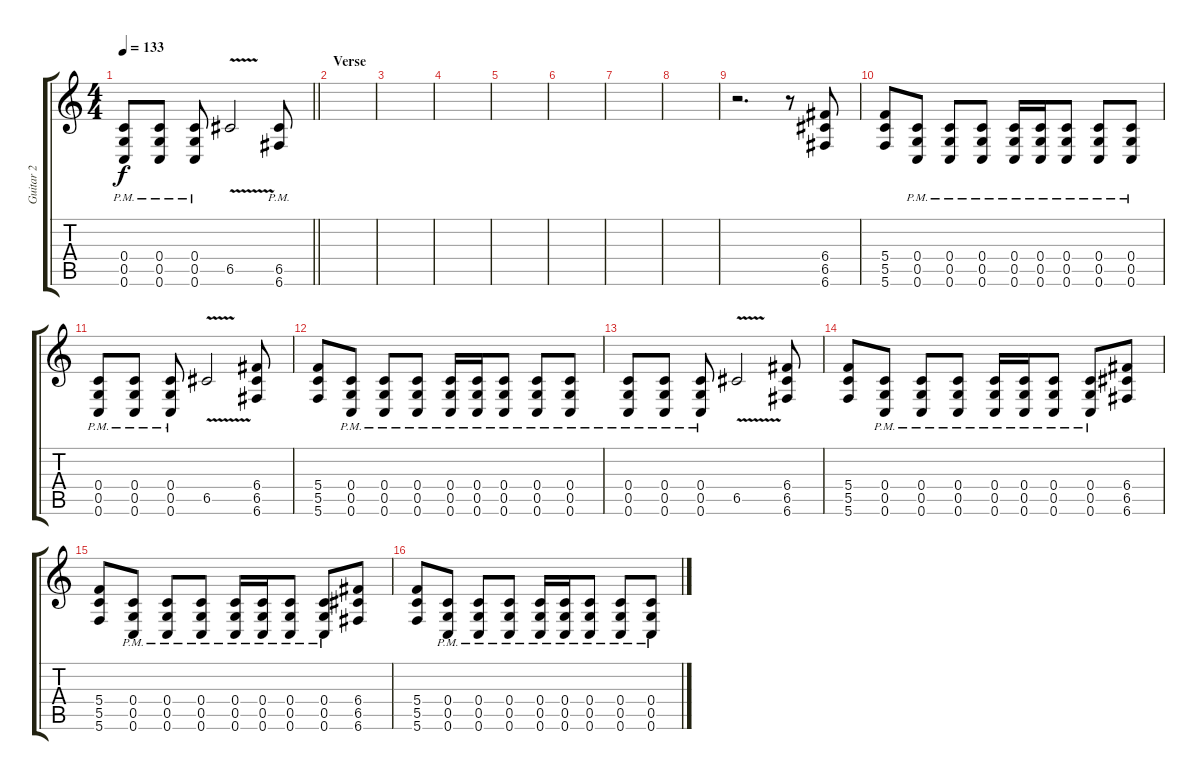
\track ("Guitar 2" "Guitar 2") {instrument overdrivenguitar}
\staff {score tabs}
\tuning (D4 A3 F3 C3 G2 C2) {hide}
\ts (4 4)
\tempo 133
\clef g2
\barLineRight lightlight
\ks c
(0.4{pm} 0.5{pm} 0.6{pm}).8{dy f} (0.4{pm} 0.5{pm} 0.6{pm}).8 (0.4{pm} 0.5{pm} 0.6{pm}).8 6.5{v}.2 (6.5{pm} 6.6{pm}).8 |
\section ("" "Verse")
|
|
|
|
|
|
|
r.2{d} r.8 (6.4 6.5 6.6).8 |
(5.4 5.5 5.6).8 (0.4{pm} 0.5{pm} 0.6{pm}).8 (0.4{pm} 0.5{pm} 0.6{pm}).8 (0.4{pm} 0.5{pm} 0.6{pm}).8 (0.4{pm} 0.5{pm} 0.6{pm}).16 (0.4{pm} 0.5{pm} 0.6{pm}).16 (0.4{pm} 0.5{pm} 0.6{pm}).8 (0.4{pm} 0.5{pm} 0.6{pm}).8 (0.4{pm} 0.5{pm} 0.6{pm}).8 |
(0.4{pm} 0.5{pm} 0.6{pm}).8 (0.4{pm} 0.5{pm} 0.6{pm}).8 (0.4{pm} 0.5{pm} 0.6{pm}).8 6.5{v}.2 (6.4 6.5 6.6).8 |
(5.4 5.5 5.6).8 (0.4{pm} 0.5{pm} 0.6{pm}).8 (0.4{pm} 0.5{pm} 0.6{pm}).8 (0.4{pm} 0.5{pm} 0.6{pm}).8 (0.4{pm} 0.5{pm} 0.6{pm}).16 (0.4{pm} 0.5{pm} 0.6{pm}).16 (0.4{pm} 0.5{pm} 0.6{pm}).8 (0.4{pm} 0.5{pm} 0.6{pm}).8 (0.4{pm} 0.5{pm} 0.6{pm}).8 |
(0.4{pm} 0.5{pm} 0.6{pm}).8 (0.4{pm} 0.5{pm} 0.6{pm}).8 (0.4{pm} 0.5{pm} 0.6{pm}).8 6.5{v}.2 (6.4 6.5 6.6).8 |
(5.4 5.5 5.6).8 (0.4{pm} 0.5{pm} 0.6{pm}).8 (0.4{pm} 0.5{pm} 0.6{pm}).8 (0.4{pm} 0.5{pm} 0.6{pm}).8 (0.4{pm} 0.5{pm} 0.6{pm}).16 (0.4{pm} 0.5{pm} 0.6{pm}).16 (0.4{pm} 0.5{pm} 0.6{pm}).8 (0.4{pm} 0.5{pm} 0.6{pm}).8 (6.4 6.5 6.6).8 |
(5.4 5.5 5.6).8 (0.4{pm} 0.5{pm} 0.6{pm}).8 (0.4{pm} 0.5{pm} 0.6{pm}).8 (0.4{pm} 0.5{pm} 0.6{pm}).8 (0.4{pm} 0.5{pm} 0.6{pm}).16 (0.4{pm} 0.5{pm} 0.6{pm}).16 (0.4{pm} 0.5{pm} 0.6{pm}).8 (0.4{pm} 0.5{pm} 0.6{pm}).8 (6.4 6.5 6.6).8 |
(5.4 5.5 5.6).8 (0.4{pm} 0.5{pm} 0.6{pm}).8 (0.4{pm} 0.5{pm} 0.6{pm}).8 (0.4{pm} 0.5{pm} 0.6{pm}).8 (0.4{pm} 0.5{pm} 0.6{pm}).16 (0.4{pm} 0.5{pm} 0.6{pm}).16 (0.4{pm} 0.5{pm} 0.6{pm}).8 (0.4{pm} 0.5{pm} 0.6{pm}).8 (0.4{pm} 0.5{pm} 0.6{pm}).8
